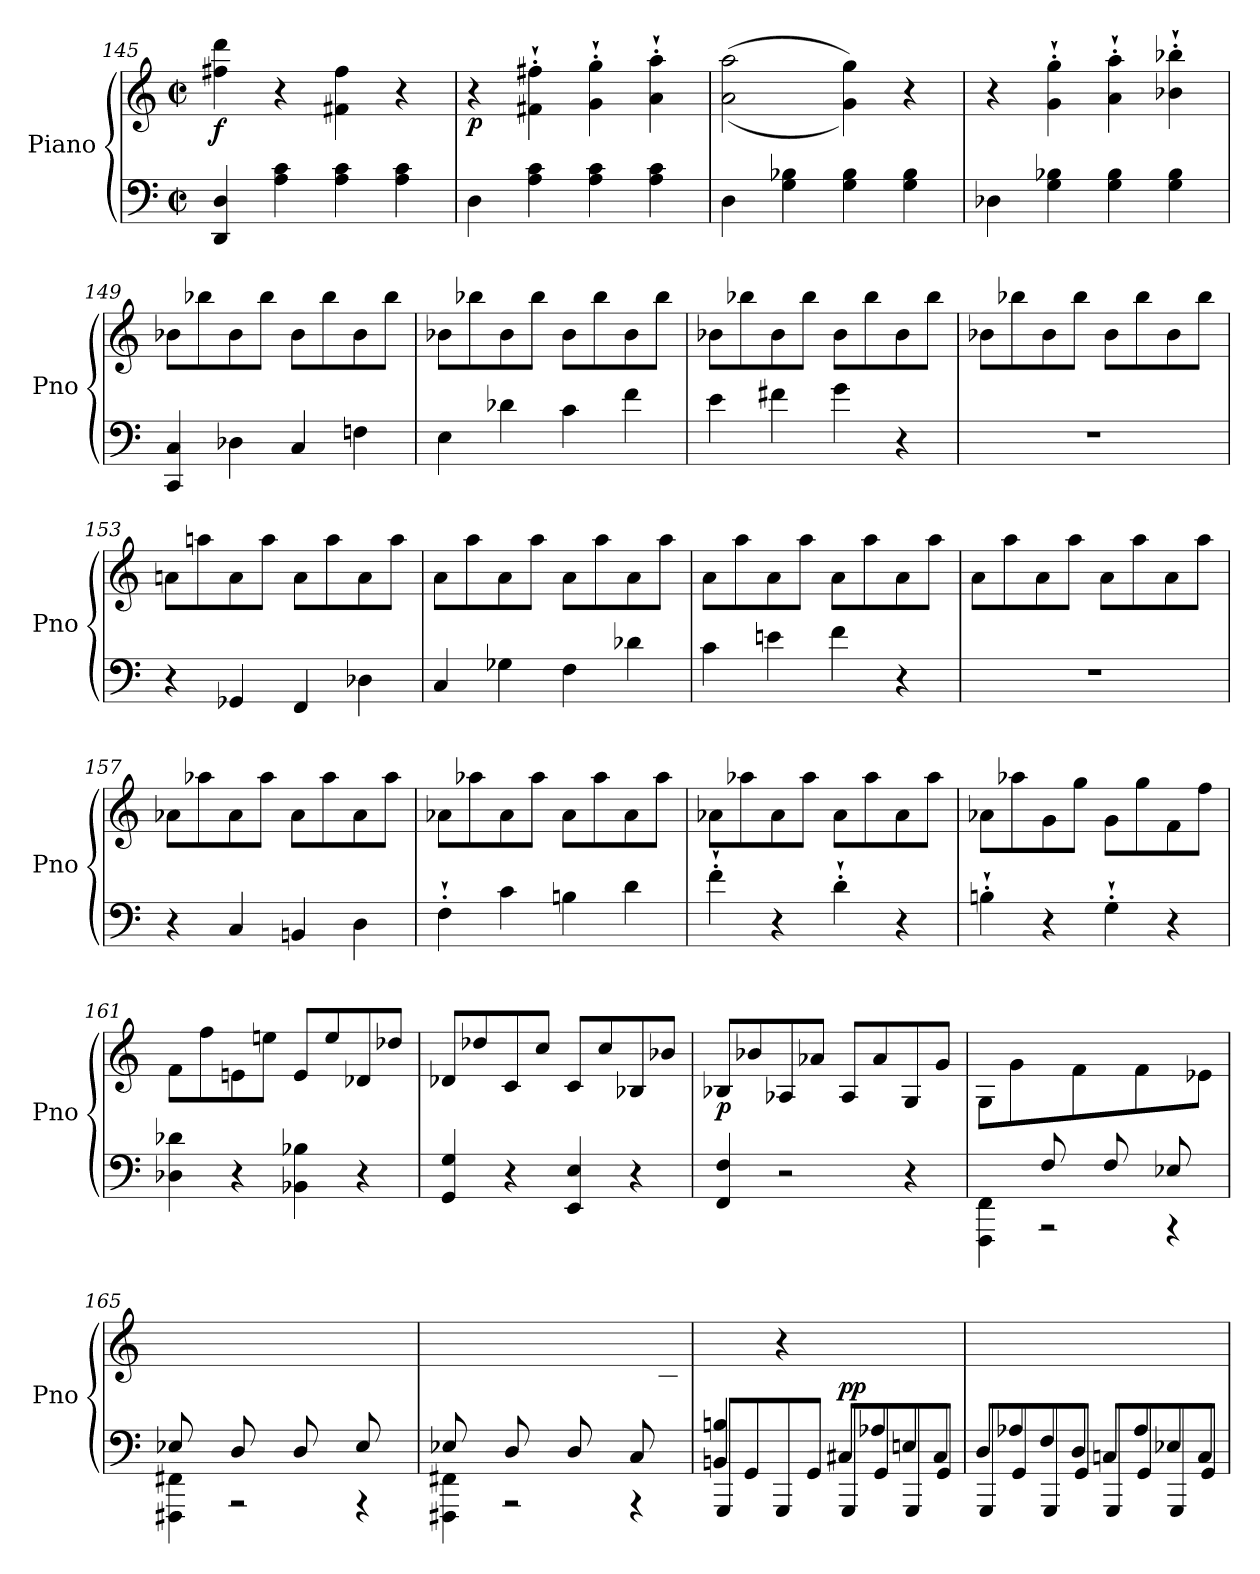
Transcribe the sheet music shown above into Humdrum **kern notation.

**kern	**kern	**dynam
*part1	*part1	*part1
*staff2	*staff1	*staff1/2
*I"Piano	*	*
*I'Pno	*	*
*clefF4	*clefG2	*
*k[]	*k[]	*
*C:	*C:	*
*M2/2	*M2/2	*
*met(c|)	*met(c|)	*
=145	=145	=145
!	!	!LO:DY:b
4DD/ 4D/	4ff#X\ 4ddd\	f
4A\ 4c\	4r	.
4A\ 4c\	4f#X\ 4ff#\	.
4A\ 4c\	4r	.
=146	=146	=146
!	!	!LO:DY:b
4D\	4r	p
4A\ 4c\	4f#X\'>`> 4ff#X\'>`>	.
4A\ 4c\	4g\'>`> 4gg\'>`>	.
4A\ 4c\	4a\'>`> 4aa\'>`>	.
=147	=147	=147
4D\	(>(>2a\ 2aa\	.
4G\ 4B-X\	.	.
4G\ 4B-\	4g\ 4gg\))	.
4G\ 4B-\	4r	.
!!LO:LB:g=z
=148	=148	=148
4D-X\	4r	.
4G\ 4B-X\	4g\'>`> 4gg\'>`>	.
4G\ 4B-\	4a\'>`> 4aa\'>`>	.
4G\ 4B-\	4b-X\'>`> 4bb-X\'>`>	.
=149	=149	=149
4CC/ 4C/	8b-X\L	.
.	8bb-X\	.
4D-X\	8b-\	.
.	8bb-\J	.
4C/	8b-\L	.
.	8bb-\	.
4Fn\	8b-\	.
.	8bb-\J	.
=150	=150	=150
4E\	8b-X\L	.
.	8bb-X\	.
4d-X\	8b-\	.
.	8bb-\J	.
4c\	8b-\L	.
.	8bb-\	.
4f\	8b-\	.
.	8bb-\J	.
=151	=151	=151
4e\	8b-X\L	.
.	8bb-X\	.
4f#X\	8b-\	.
.	8bb-\J	.
4g\	8b-\L	.
.	8bb-\	.
4r	8b-\	.
.	8bb-\J	.
=152	=152	=152
1r	8b-X\L	.
.	8bb-X\	.
.	8b-\	.
.	8bb-\J	.
.	8b-\L	.
.	8bb-\	.
.	8b-\	.
.	8bb-\J	.
!!LO:LB:g=z
=153	=153	=153
4r	8an\L	.
.	8aan\	.
4GG-X/	8a\	.
.	8aa\J	.
4FF/	8a\L	.
.	8aa\	.
4D-X\	8a\	.
.	8aa\J	.
=154	=154	=154
4C/	8a\L	.
.	8aa\	.
4G-X\	8a\	.
.	8aa\J	.
4F\	8a\L	.
.	8aa\	.
4d-X\	8a\	.
.	8aa\J	.
=155	=155	=155
4c\	8a\L	.
.	8aa\	.
4en\	8a\	.
.	8aa\J	.
4f\	8a\L	.
.	8aa\	.
4r	8a\	.
.	8aa\J	.
=156	=156	=156
1r	8a\L	.
.	8aa\	.
.	8a\	.
.	8aa\J	.
.	8a\L	.
.	8aa\	.
.	8a\	.
.	8aa\J	.
=157	=157	=157
4r	8a-X\L	.
.	8aa-X\	.
4C/	8a-\	.
.	8aa-\J	.
4BBn/	8a-\L	.
.	8aa-\	.
4D\	8a-\	.
.	8aa-\J	.
!!LO:LB:g=z
=158	=158	=158
4F'>`>\	8a-X\L	.
.	8aa-X\	.
4c\	8a-\	.
.	8aa-\J	.
4Bn\	8a-\L	.
.	8aa-\	.
4d\	8a-\	.
.	8aa-\J	.
=159	=159	=159
4f'>`>\	8a-X\L	.
.	8aa-X\	.
4r	8a-\	.
.	8aa-\J	.
4d'>`>\	8a-\L	.
.	8aa-\	.
4r	8a-\	.
.	8aa-\J	.
=160	=160	=160
4Bn'>`>\	8a-X\L	.
.	8aa-X\	.
4r	8g\	.
.	8gg\J	.
4G'>`>\	8g\L	.
.	8gg\	.
4r	8f\	.
.	8ff\J	.
=161	=161	=161
4D-X\ 4d-X\	8f\L	.
.	8ff\	.
4r	8en\	.
.	8een\J	.
4BB-X\ 4B-X\	8e/L	.
.	8ee/	.
4r	8d-X/	.
.	8dd-X/J	.
!!LO:LB:g=z
=162	=162	=162
4GG/ 4G/	8d-X/L	.
.	8dd-X/	.
4r	8c/	.
.	8cc/J	.
4EE/ 4E/	8c/L	.
.	8cc/	.
4r	8B-X/	.
.	8b-X/J	.
=163	=163	=163
!	!	!LO:DY:b
4FF/ 4F/	8B-X/L	p
.	8b-X/	.
2r	8A-X/	.
.	8a-X/J	.
.	8A-/L	.
.	8a-/	.
4r	8G/	.
.	8g/J	.
=164	=164	=164
*^	*	*
4ryy	4FFF\ 4FF\	8G\L	.
.	.	8g\	.
8F/	2rAAA	8ryy	.
8ryy	.	8f\J	.
8F/L	.	8ryy	.
8ryy	.	8f\	.
8E-X/	4rAAA	8ryy	.
8ryy	.	8e-X\J	.
=165	=165	=165	=165
8E-X/L	4FFF#X\ 4FF#X\	8ryy	.
8ryy	.	8e-X\	.
8D/	2rAAA	8ryy	.
8ryy	.	8d\J	.
8D/L	.	8ryy	.
8ryy	.	8d\	.
8E-/	4rAAA	8ryy	.
8ryy	.	8e-\J	.
=166	=166	=166	=166
8E-X/L	4FFF#X\ 4FF#X\	8ryy	.
8ryy	.	8e-X\	.
8D/	2rAAA	8ryy	.
8ryy	.	8d\J	.
8D/L	.	8ryy	.
8ryy	.	8d\	.
8C/	4rAAA	8ryy	.
8ryy	.	8c\J	.
!!LO:PB:g=z
=167	=167	=167	=167
4BBn/ 4Bn/	8GGG/L	4ryy	.
.	8GG/	.	.
4ryy	8GGG/	4r	.
.	8GG/J	.	.
!	!	!	!LO:DY:a=2
8C#X/L	8GGG/L	2ryy	pp
8A-X/	8GG/	.	.
8En/	8GGG/	.	.
8C#/J	8GG/J	.	.
=168	=168	=168	=168
8D/L	8GGG/L	1ryy	.
8A-X/	8GG/	.	.
8F/	8GGG/	.	.
8D/J	8GG/J	.	.
8Cn/L	8GGG/L	.	.
8A-/	8GG/	.	.
8E-X/	8GGG/	.	.
8C/J	8GG/J	.	.
*v	*v	*	*
=	=	=
*-	*-	*-
